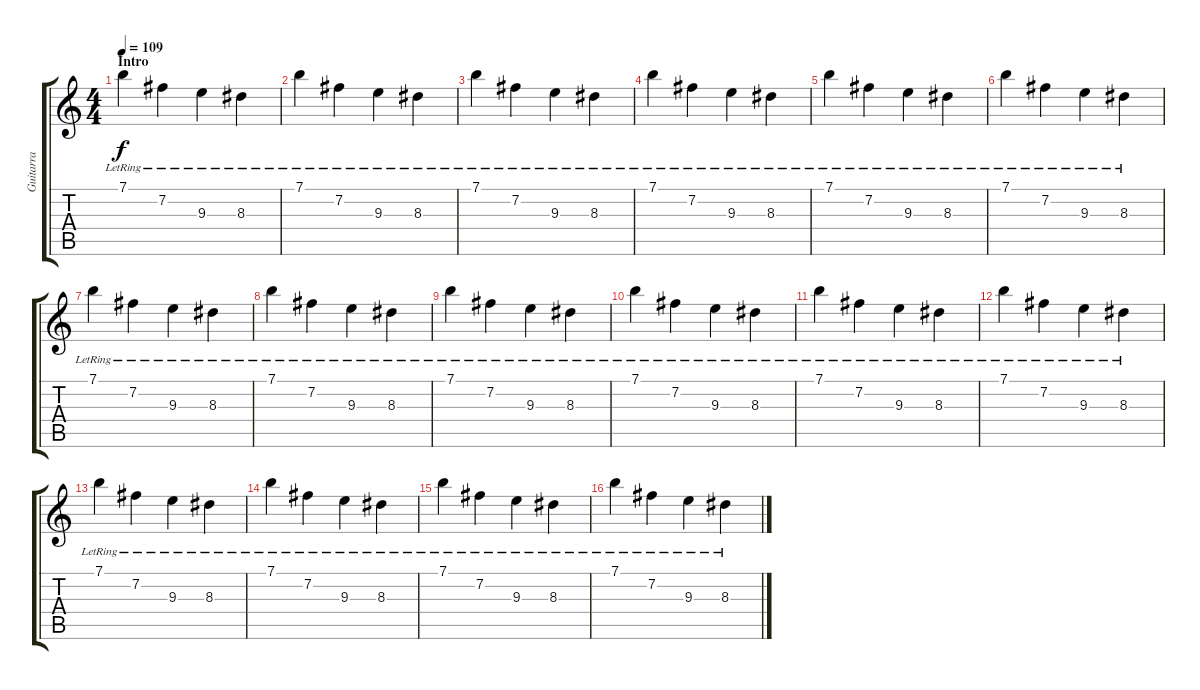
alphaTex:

\track ("Guitarra" "Guitarra") {instrument electricguitarjazz}
\staff {score tabs}
\tuning (E4 B3 G3 D3 A2 E2) {hide}
\ts (4 4)
\section ("" "Intro")
\tempo 109
\clef g2
\ks c
7.1{lr}.4{dy f volume 4 instrument electricguitarjazz} 7.2{lr}.4{volume 11} 9.3{lr}.4 8.3{lr}.4 |
7.1{lr}.4 7.2{lr}.4 9.3{lr}.4 8.3{lr}.4 |
7.1{lr}.4 7.2{lr}.4 9.3{lr}.4 8.3{lr}.4 |
7.1{lr}.4 7.2{lr}.4 9.3{lr}.4 8.3{lr}.4 |
7.1{lr}.4 7.2{lr}.4 9.3{lr}.4 8.3{lr}.4 |
7.1{lr}.4 7.2{lr}.4 9.3{lr}.4 8.3{lr}.4 |
7.1{lr}.4 7.2{lr}.4 9.3{lr}.4 8.3{lr}.4 |
7.1{lr}.4 7.2{lr}.4 9.3{lr}.4 8.3{lr}.4 |
7.1{lr}.4 7.2{lr}.4 9.3{lr}.4 8.3{lr}.4 |
7.1{lr}.4 7.2{lr}.4 9.3{lr}.4 8.3{lr}.4 |
7.1{lr}.4 7.2{lr}.4 9.3{lr}.4 8.3{lr}.4 |
7.1{lr}.4 7.2{lr}.4 9.3{lr}.4 8.3{lr}.4 |
7.1{lr}.4 7.2{lr}.4 9.3{lr}.4 8.3{lr}.4 |
7.1{lr}.4 7.2{lr}.4 9.3{lr}.4 8.3{lr}.4 |
7.1{lr}.4 7.2{lr}.4 9.3{lr}.4 8.3{lr}.4 |
7.1{lr}.4 7.2{lr}.4 9.3{lr}.4 8.3{lr}.4
